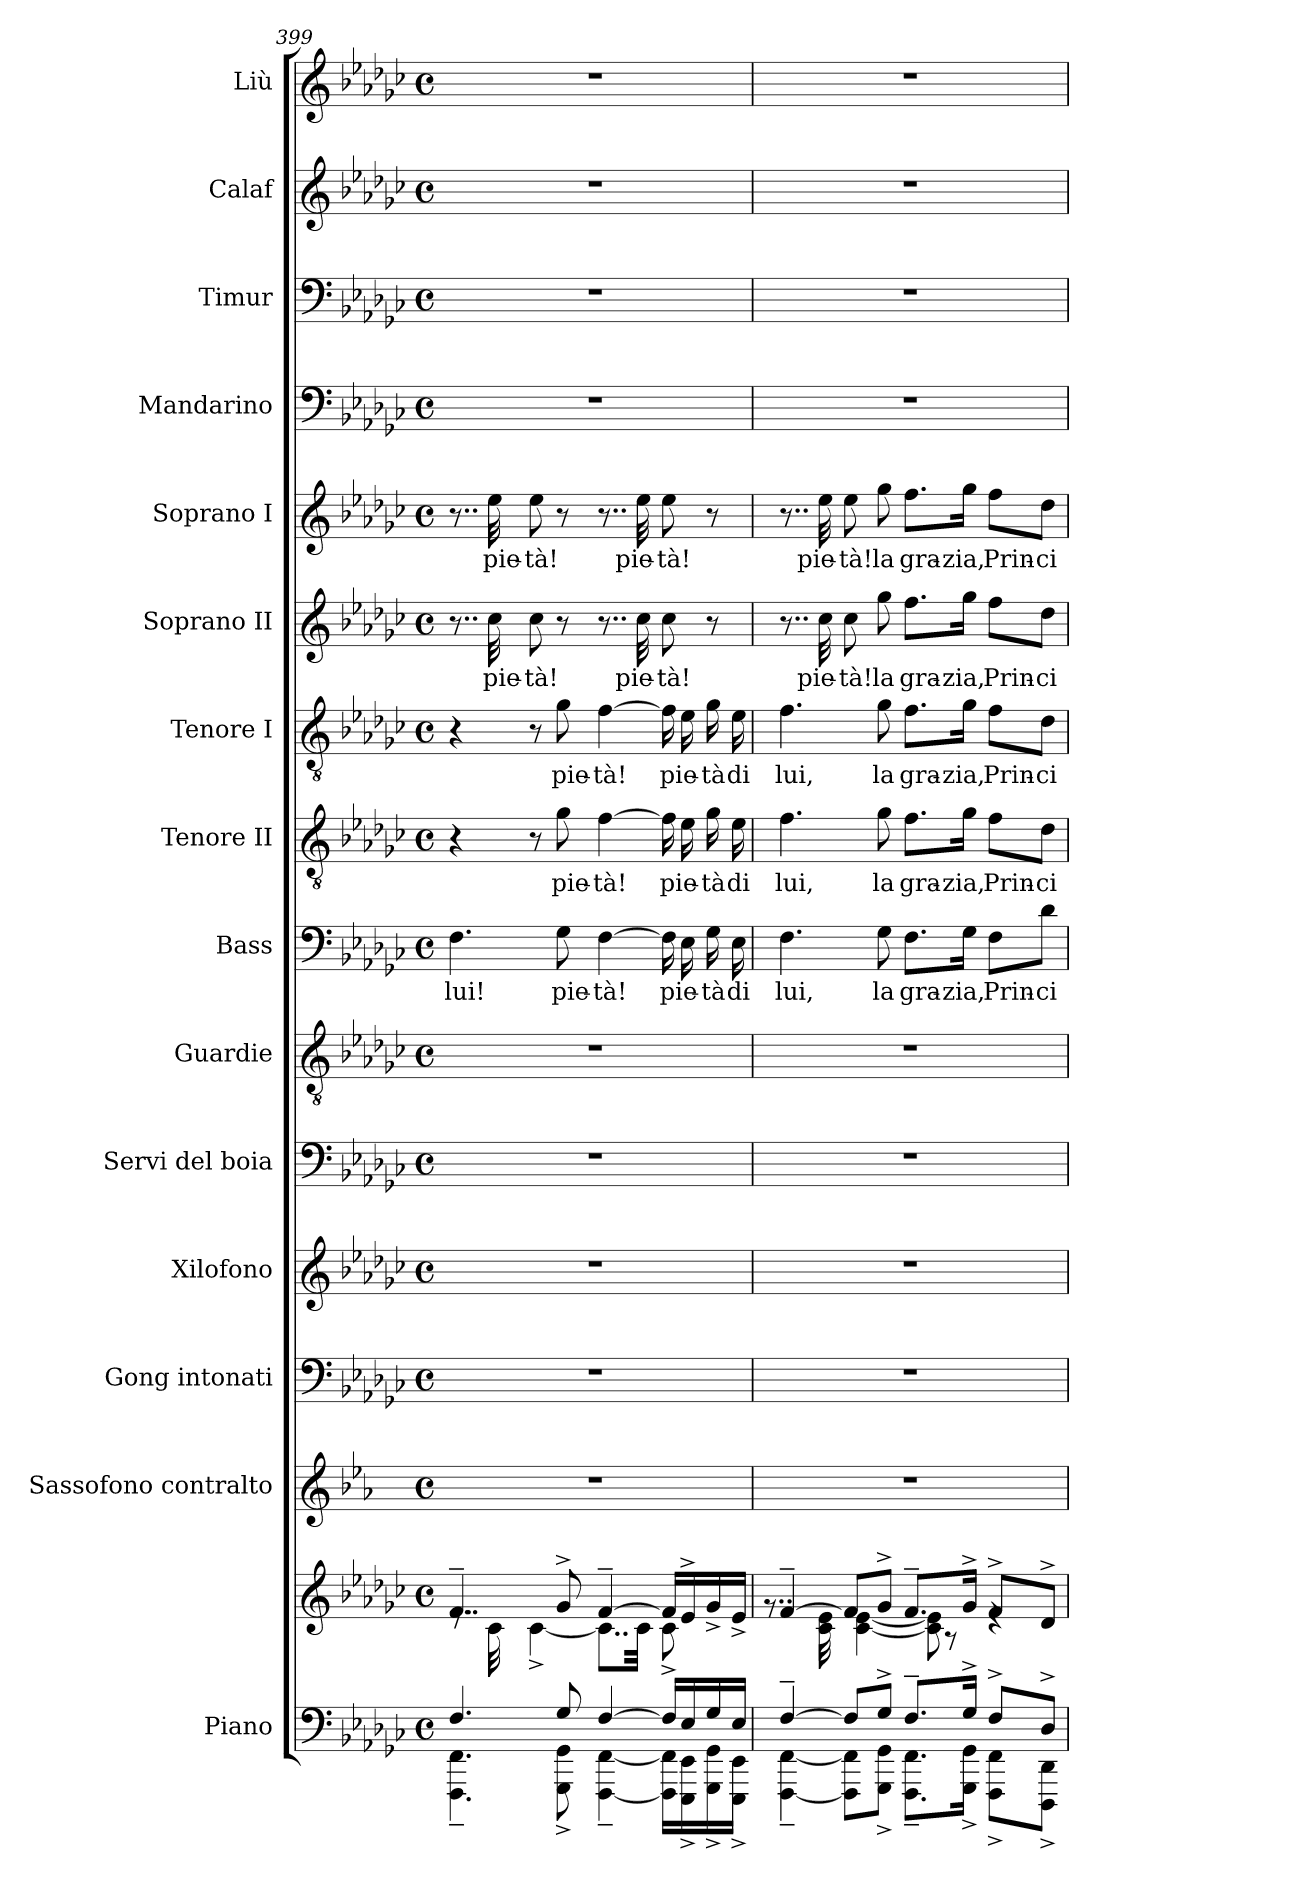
**kern	**kern	**kern	**kern	**kern	**kern	**kern	**kern	**text	**kern	**text	**kern	**text	**kern	**text	**kern	**text	**kern	**kern	**kern	**kern
*part15	*part15	*part14	*part13	*part12	*part11	*part10	*part9	*part9	*part8	*part8	*part7	*part7	*part6	*part6	*part5	*part5	*part4	*part3	*part2	*part1
*staff16	*staff15	*staff14	*staff13	*staff12	*staff11	*staff10	*staff9	*staff9	*staff8	*staff8	*staff7	*staff7	*staff6	*staff6	*staff5	*staff5	*staff4	*staff3	*staff2	*staff1
*I"Piano	*	*I"Sassofono contralto	*I"Gong intonati	*I"Xilofono	*I"Servi del boia	*I"Guardie	*I"Bass	*	*I"Tenore II	*	*I"Tenore I	*	*I"Soprano II	*	*I"Soprano I	*	*I"Mandarino	*I"Timur	*I"Calaf	*I"Liù
*I'Pno.	*	*	*I'Gong int.	*I'Xil.	*I'Ser.B.	*I'G.	*I'B.	*	*I'T. II	*	*I'T. I	*	*I'S. II	*	*I'S. I	*	*I'M.	*I'T.	*I'C.	*I'L.
!!LO:PB:g=z
*clefF4	*clefG2	*clefG2	*clefF4	*clefG2	*clefF4	*clefGv2	*clefF4	*	*clefGv2	*	*clefGv2	*	*clefG2	*	*clefG2	*	*clefF4	*clefF4	*clefG2	*clefG2
*	*	*ITrd5c9	*	*ITrd-7c-12	*	*	*	*	*	*	*	*	*	*	*	*	*	*	*	*
*k[b-e-a-d-g-c-]	*k[b-e-a-d-g-c-]	*k[b-e-a-d-g-c-]	*k[b-e-a-d-g-c-]	*k[b-e-a-d-g-c-]	*k[b-e-a-d-g-c-]	*k[b-e-a-d-g-c-]	*k[b-e-a-d-g-c-]	*	*k[b-e-a-d-g-c-]	*	*k[b-e-a-d-g-c-]	*	*k[b-e-a-d-g-c-]	*	*k[b-e-a-d-g-c-]	*	*k[b-e-a-d-g-c-]	*k[b-e-a-d-g-c-]	*k[b-e-a-d-g-c-]	*k[b-e-a-d-g-c-]
*M4/4	*M4/4	*M4/4	*M4/4	*M4/4	*M4/4	*M4/4	*M4/4	*	*M4/4	*	*M4/4	*	*M4/4	*	*M4/4	*	*M4/4	*M4/4	*M4/4	*M4/4
*met(c)	*met(c)	*met(c)	*met(c)	*met(c)	*met(c)	*met(c)	*met(c)	*	*met(c)	*	*met(c)	*	*met(c)	*	*met(c)	*	*met(c)	*met(c)	*met(c)	*met(c)
=399	=399	=399	=399	=399	=399	=399	=399	=399	=399	=399	=399	=399	=399	=399	=399	=399	=399	=399	=399	=399
*^	*^	*	*	*	*	*	*	*	*	*	*	*	*	*	*	*	*	*	*	*
!	!	!	!	!	!	!	!	!	!	!LO:LY:b	!	!	!	!	!	!	!	!	!	!	!	!
4.F/	4.FFF\~ 4.FF\~	4.f~/	8..re	1r	1r	1r	1r	1r	4.F\	lui!	4r	.	4r	.	8..r	.	8..r	.	1r	1r	1r	1r
!	!	!	!	!	!	!	!	!	!	!	!	!	!	!	!	!LO:LY:b	!	!LO:LY:b	!	!	!	!
.	.	.	32c-\	.	.	.	.	.	.	.	.	.	.	.	32cc-\	pie-	32ee-\	pie-	.	.	.	.
!	!	!	!	!	!	!	!	!	!	!	!	!	!	!	!	!LO:LY:b	!	!LO:LY:b	!	!	!	!
.	.	.	[4c-^\	.	.	.	.	.	.	.	8r	.	8r	.	8cc-\	-tà!	8ee-\	-tà!	.	.	.	.
!	!	!	!	!	!	!	!	!	!	!LO:LY:b	!	!LO:LY:b	!	!LO:LY:b	!	!	!	!	!	!	!	!
8G-/	8GGG-\^ 8GG-\^	8g-^/	.	.	.	.	.	.	8G-\	pie-	8g-\	pie-	8g-\	pie-	8r	.	8r	.	.	.	.	.
!	!	!	!	!	!	!	!	!	!	!LO:LY:b	!	!LO:LY:b	!	!LO:LY:b	!	!	!	!	!	!	!	!
[4F/	[4FFF\~ [4FF\~	[4f~/	8..c-\L]	.	.	.	.	.	[4F\	-tà!	[4f\	-tà!	[4f\	-tà!	8..r	.	8..r	.	.	.	.	.
!	!	!	!	!	!	!	!	!	!	!	!	!	!	!	!	!LO:LY:b	!	!LO:LY:b	!	!	!	!
.	.	.	32c-\Jkk	.	.	.	.	.	.	.	.	.	.	.	32cc-\	pie-	32ee-\	pie-	.	.	.	.
!	!	!	!	!	!	!	!	!	!	!	!	!	!	!	!	!LO:LY:b	!	!LO:LY:b	!	!	!	!
16F/LL]	16FFF\] 16FF\]LL	16f/LL]	8c-^\	.	.	.	.	.	16F\]	.	16f\]	.	16f\]	.	8cc-\	-tà!	8ee-\	-tà!	.	.	.	.
!	!	!	!	!	!	!	!	!	!	!LO:LY:b	!	!LO:LY:b	!	!LO:LY:b	!	!	!	!	!	!	!	!
16E-/	16EEE-\^ 16EE-\^	16e-^/	.	.	.	.	.	.	16E-\	pie-	16e-\	pie-	16e-\	pie-	.	.	.	.	.	.	.	.
!	!	!	!	!	!	!	!	!	!	!LO:LY:b	!	!LO:LY:b	!	!LO:LY:b	!	!	!	!	!	!	!	!
16G-/	16GGG-\^ 16GG-\^	16g-^/	8ryy	.	.	.	.	.	16G-\	-tà	16g-\	-tà	16g-\	-tà	8r	.	8r	.	.	.	.	.
!	!	!	!	!	!	!	!	!	!	!LO:LY:b	!	!LO:LY:b	!	!LO:LY:b	!	!	!	!	!	!	!	!
16E-/JJ	16EEE-\^ 16EE-\^JJ	16e-^/JJ	.	.	.	.	.	.	16E-\	di	16e-\	di	16e-\	di	.	.	.	.	.	.	.	.
=400	=400	=400	=400	=400	=400	=400	=400	=400	=400	=400	=400	=400	=400	=400	=400	=400	=400	=400	=400	=400	=400	=400
!	!	!	!	!	!	!	!	!	!	!LO:LY:b	!	!LO:LY:b	!	!LO:LY:b	!	!	!	!	!	!	!	!
[4F~/	[4FFF\~ [4FF\~	[4f~/	8..rg	1r	1r	1r	1r	1r	4.F\	lui,	4.f\	lui,	4.f\	lui,	8..r	.	8..r	.	1r	1r	1r	1r
!	!	!	!	!	!	!	!	!	!	!	!	!	!	!	!	!LO:LY:b	!	!LO:LY:b	!	!	!	!
.	.	.	32c-\ 32e-\	.	.	.	.	.	.	.	.	.	.	.	32cc-\	pie-	32ee-\	pie-	.	.	.	.
!	!	!	!	!	!	!	!	!	!	!	!	!	!	!	!	!LO:LY:b	!	!LO:LY:b	!	!	!	!
8F/L]	8FFF\] 8FF\]L	8f/L]	[4c-\ [4e-\	.	.	.	.	.	.	.	.	.	.	.	8cc-\	-tà!	8ee-\	-tà!	.	.	.	.
!	!	!	!	!	!	!	!	!	!	!LO:LY:b	!	!LO:LY:b	!	!LO:LY:b	!	!LO:LY:b	!	!LO:LY:b	!	!	!	!
8G-^/J	8GGG-\^ 8GG-\^J	8g-^/J	.	.	.	.	.	.	8G-\	la	8g-\	la	8g-\	la	8gg-\	la	8gg-\	la	.	.	.	.
!	!	!	!	!	!	!	!	!	!	!LO:LY:b	!	!LO:LY:b	!	!LO:LY:b	!	!LO:LY:b	!	!LO:LY:b	!	!	!	!
8.F~/L	8.FFF\~ 8.FF\~L	8.f~/L	8c-\] 8e-\]	.	.	.	.	.	8.F\L	gra-	8.f\L	gra-	8.f\L	gra-	8.ff\L	gra-	8.ff\L	gra-	.	.	.	.
.	.	.	8r	.	.	.	.	.	.	.	.	.	.	.	.	.	.	.	.	.	.	.
!	!	!	!	!	!	!	!	!	!	!LO:LY:b	!	!LO:LY:b	!	!LO:LY:b	!	!LO:LY:b	!	!LO:LY:b	!	!	!	!
16G-^/Jk	16GGG-\^ 16GG-\^Jk	16g-^/Jk	.	.	.	.	.	.	16G-\Jk	-zia,	16g-\Jk	-zia,	16g-\Jk	-zia,	16gg-\Jk	-zia,	16gg-\Jk	-zia,	.	.	.	.
!	!	!	!	!	!	!	!	!	!	!LO:LY:b	!	!LO:LY:b	!	!LO:LY:b	!	!LO:LY:b	!	!LO:LY:b	!	!	!	!
8F^/L	8FFF\^ 8FF\^L	8f^/L	4re	.	.	.	.	.	8F\L	Prin-	8f\L	Prin-	8f\L	Prin-	8ff\L	Prin-	8ff\L	Prin-	.	.	.	.
!	!	!	!	!	!	!	!	!	!	!LO:LY:b	!	!LO:LY:b	!	!LO:LY:b	!	!LO:LY:b	!	!LO:LY:b	!	!	!	!
8D-^/J	8DDD-\^ 8DD-\^J	8d-^/J	.	.	.	.	.	.	8d-\J	-ci-	8d-\J	-ci-	8d-\J	-ci-	8dd-\J	-ci-	8dd-\J	-ci-	.	.	.	.
*v	*v	*	*	*	*	*	*	*	*	*	*	*	*	*	*	*	*	*	*	*	*	*
*	*v	*v	*	*	*	*	*	*	*	*	*	*	*	*	*	*	*	*	*	*	*
=	=	=	=	=	=	=	=	=	=	=	=	=	=	=	=	=	=	=	=	=
*-	*-	*-	*-	*-	*-	*-	*-	*-	*-	*-	*-	*-	*-	*-	*-	*-	*-	*-	*-	*-
